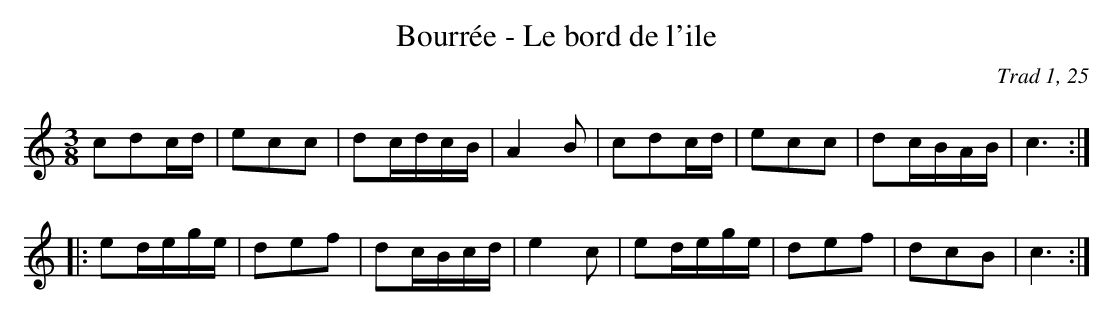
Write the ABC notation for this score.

X:1
T:Bourrée - Le bord de l'ile
C:Trad 1, 25
M:3/8
L:1/16
K:C
c2d2cd|e2c2c2|d2cdcB|A4B2|\
c2d2cd|e2c2c2|d2cBAB|c6:|
|:e2dege|d2e2f2|d2cBcd|e4c2|\
e2dege|d2e2f2|d2c2B2|c6:|
